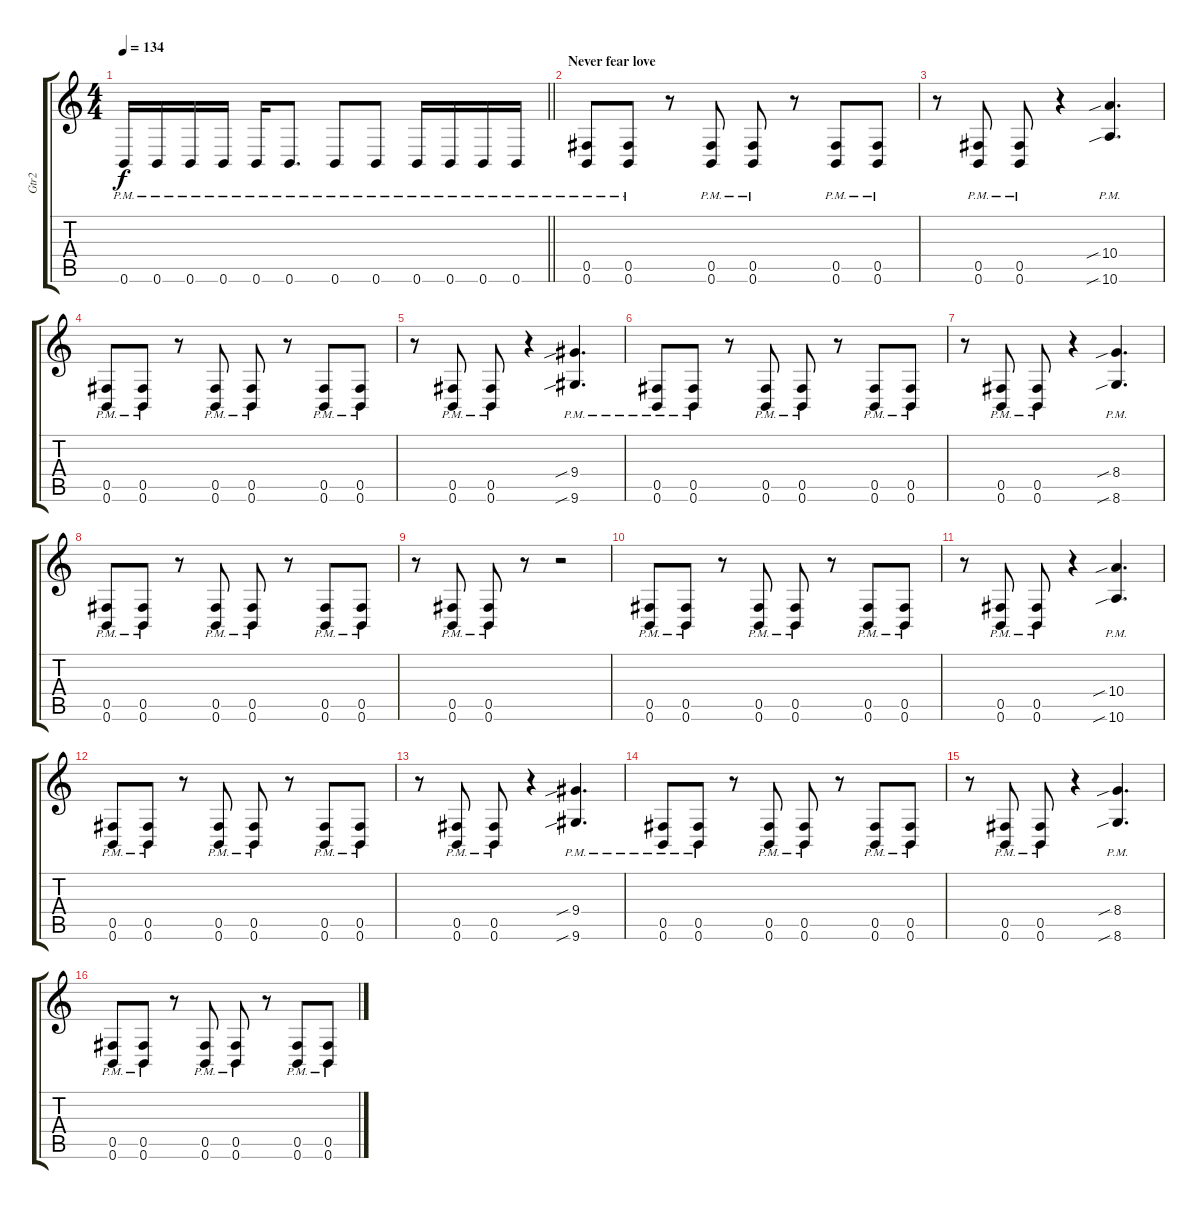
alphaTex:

\track ("Gtr2" "Gtr2") {instrument distortionguitar}
\staff {score tabs}
\tuning (Db4 Ab3 E3 B2 Gb2 B1) {hide}
\ts (4 4)
\tempo 134
\clef g2
\barLineRight lightlight
\ks c
0.6{pm t}.16{dy f} 0.6{pm}.16 0.6{pm}.16 0.6{pm}.16 0.6{pm}.16 0.6{pm}.8{d} 0.6{pm}.8 0.6{pm}.8 0.6{pm}.16 0.6{pm}.16 0.6{pm}.16 0.6{pm}.16 |
\section ("" "Never fear love")
(0.5{pm} 0.6).8 (0.5{pm} 0.6).8 r.8 (0.5{pm} 0.6).8 (0.5{pm} 0.6).8 r.8 (0.5{pm} 0.6).8 (0.5{pm} 0.6).8 |
r.8 (0.5{pm} 0.6).8 (0.5{pm} 0.6).8 r.4 (10.4{sib} 10.6{sib pm}).4{d} |
(0.5{pm} 0.6).8 (0.5{pm} 0.6).8 r.8 (0.5{pm} 0.6).8 (0.5{pm} 0.6).8 r.8 (0.5{pm} 0.6).8 (0.5{pm} 0.6).8 |
r.8 (0.5{pm} 0.6).8 (0.5{pm} 0.6).8 r.4 (9.4{sib} 9.6{sib pm}).4{d} |
(0.5{pm} 0.6).8 (0.5{pm} 0.6).8 r.8 (0.5{pm} 0.6).8 (0.5{pm} 0.6).8 r.8 (0.5{pm} 0.6).8 (0.5{pm} 0.6).8 |
r.8 (0.5{pm} 0.6).8 (0.5{pm} 0.6).8 r.4 (8.4{sib} 8.6{sib pm}).4{d} |
(0.5{pm} 0.6).8 (0.5{pm} 0.6).8 r.8 (0.5{pm} 0.6).8 (0.5{pm} 0.6).8 r.8 (0.5{pm} 0.6).8 (0.5{pm} 0.6).8 |
r.8 (0.5{pm} 0.6).8 (0.5{pm} 0.6).8 r.8 r.2 |
(0.5{pm} 0.6).8 (0.5{pm} 0.6).8 r.8 (0.5{pm} 0.6).8 (0.5{pm} 0.6).8 r.8 (0.5{pm} 0.6).8 (0.5{pm} 0.6).8 |
r.8 (0.5{pm} 0.6).8 (0.5{pm} 0.6).8 r.4 (10.4{sib} 10.6{sib pm}).4{d} |
(0.5{pm} 0.6).8 (0.5{pm} 0.6).8 r.8 (0.5{pm} 0.6).8 (0.5{pm} 0.6).8 r.8 (0.5{pm} 0.6).8 (0.5{pm} 0.6).8 |
r.8 (0.5{pm} 0.6).8 (0.5{pm} 0.6).8 r.4 (9.4{sib} 9.6{sib pm}).4{d} |
(0.5{pm} 0.6).8 (0.5{pm} 0.6).8 r.8 (0.5{pm} 0.6).8 (0.5{pm} 0.6).8 r.8 (0.5{pm} 0.6).8 (0.5{pm} 0.6).8 |
r.8 (0.5{pm} 0.6).8 (0.5{pm} 0.6).8 r.4 (8.4{sib} 8.6{sib pm}).4{d} |
(0.5{pm} 0.6).8 (0.5{pm} 0.6).8 r.8 (0.5{pm} 0.6).8 (0.5{pm} 0.6).8 r.8 (0.5{pm} 0.6).8 (0.5{pm} 0.6).8
